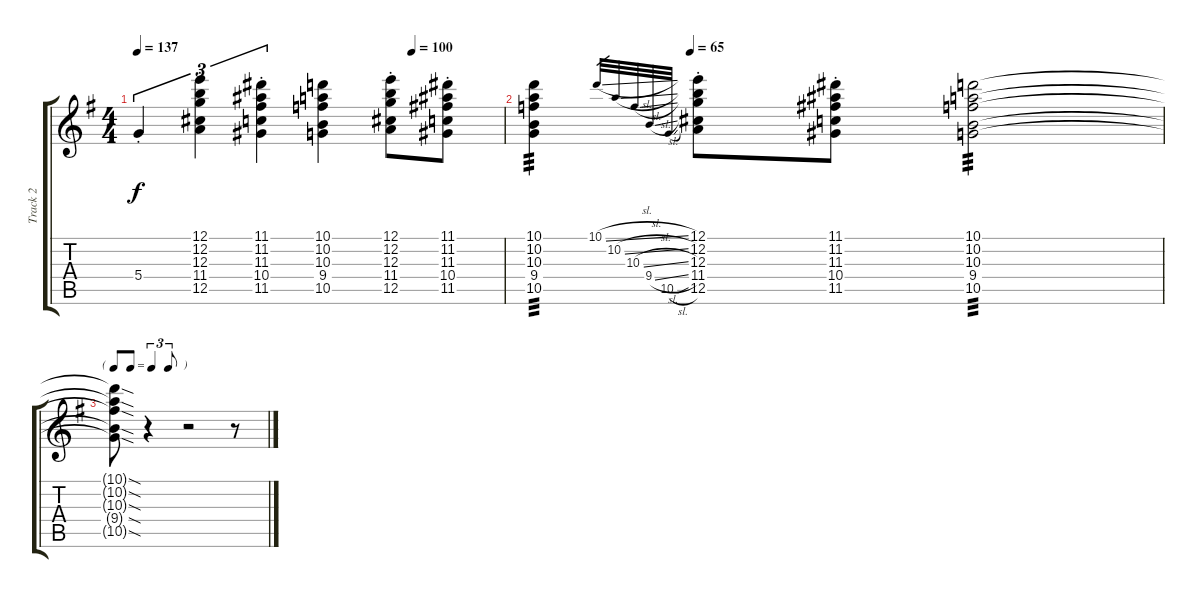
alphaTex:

\track ("Track 2" "Track 2") {instrument electricguitarjazz}
\staff {score tabs}
\tuning (E4 B3 G3 D3 A2 E2) {hide}
\ts (4 4)
\tempo 137
\tempo (100 0.75)
\clef g2
\ks g
5.4{st}.4{tu (3 2) dy f} (12.1{st} 12.2{st} 12.3{st} 11.4{st} 12.5{st}).4{tu (3 2)} (11.1{st} 11.2{st} 11.3{st} 10.4{st} 11.5{st}).4{tu (3 2)} (10.1 10.2 10.3 9.4 10.5).4 (12.1{st} 12.2{st} 12.3{st} 11.4{st} 12.5{st}).8 (11.1{st} 11.2{st} 11.3{st} 10.4{st} 11.5{st}).8 |
\tempo (65 0.25)
(10.1 10.2 10.3 9.4 10.5).4{tp 3} 10.1{sl}.32{gr} 10.2{sl}.32{gr} 10.3{sl}.32{gr} 9.4{sl}.32{gr} 10.5{sl}.32{gr} (12.1{st} 12.2{st} 12.3{st} 11.4{st} 12.5{st}).8 (11.1{st} 11.2{st} 11.3{st} 10.4{st} 11.5{st}).8 (10.1 10.2 10.3 9.4 10.5).2{tp 3} |
\tf triplet8th
(10.1{sod t} 10.2{sod t} 10.3{sod t} 9.4{sod t} 10.5{sod t}).8 r.4 r.2 r.8
